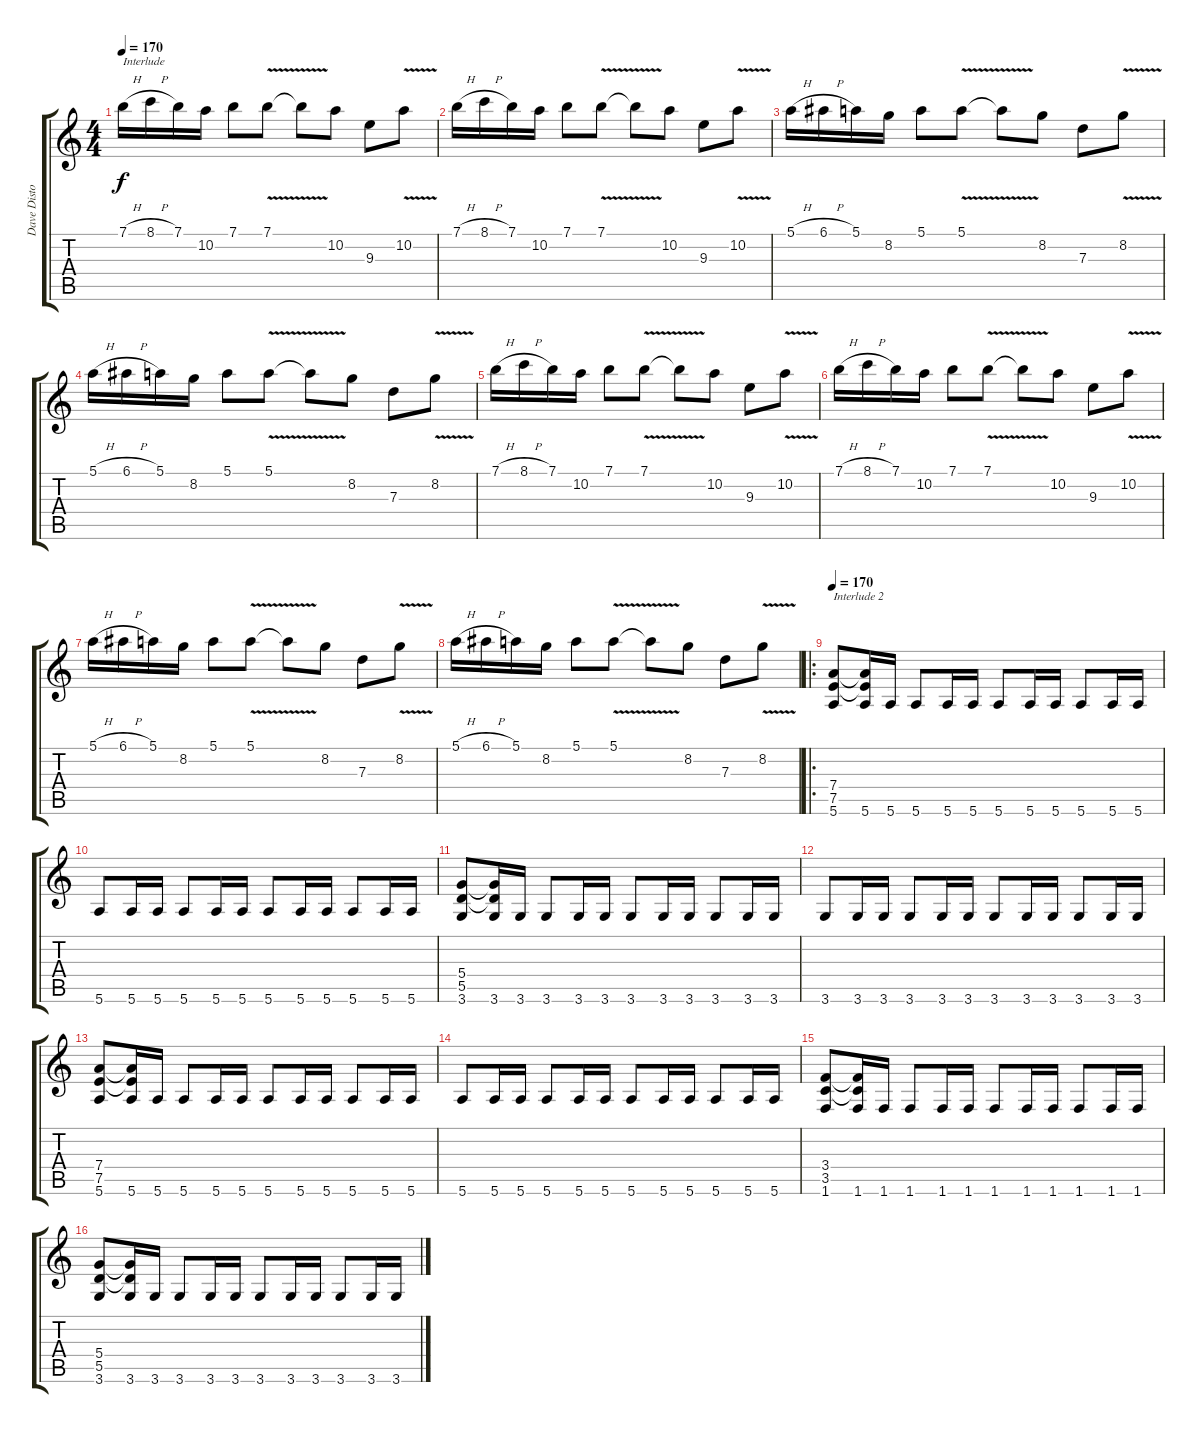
\track ("Dave Distortion" "Dave Disto") {instrument distortionguitar}
\staff {score tabs}
\tuning (E4 B3 G3 D3 A2 E2) {hide}
\ts (4 4)
\tempo 170
\clef g2
\ks c
7.1{h}.16{txt "Interlude" dy f volume 14} 8.1{h}.16 7.1.16 10.2.16 7.1.8 7.1{v}.8 7.1{t}.8 10.2.8 9.3.8 10.2{v}.8 |
7.1{h}.16 8.1{h}.16 7.1.16 10.2.16 7.1.8 7.1{v}.8 7.1{t}.8 10.2.8 9.3.8 10.2{v}.8 |
5.1{h}.16 6.1{h}.16 5.1.16 8.2.16 5.1.8 5.1{v}.8 5.1{t}.8 8.2.8 7.3.8 8.2{v}.8 |
5.1{h}.16 6.1{h}.16 5.1.16 8.2.16 5.1.8 5.1{v}.8 5.1{t}.8 8.2.8 7.3.8 8.2{v}.8 |
7.1{h}.16 8.1{h}.16 7.1.16 10.2.16 7.1.8 7.1{v}.8 7.1{t}.8 10.2.8 9.3.8 10.2{v}.8 |
7.1{h}.16 8.1{h}.16 7.1.16 10.2.16 7.1.8 7.1{v}.8 7.1{t}.8 10.2.8 9.3.8 10.2{v}.8 |
5.1{h}.16 6.1{h}.16 5.1.16 8.2.16 5.1.8 5.1{v}.8 5.1{t}.8 8.2.8 7.3.8 8.2{v}.8 |
5.1{h}.16 6.1{h}.16 5.1.16 8.2.16 5.1.8 5.1{v}.8 5.1{t}.8 8.2.8 7.3.8 8.2{v}.8 |
\ro
\tempo 170
(7.4 7.5 5.6).8{txt "Interlude 2" volume 12} (7.4{t} 7.5{t} 5.6).16 5.6.16 5.6.8 5.6.16 5.6.16 5.6.8 5.6.16 5.6.16 5.6.8 5.6.16 5.6.16 |
5.6.8 5.6.16 5.6.16 5.6.8 5.6.16 5.6.16 5.6.8 5.6.16 5.6.16 5.6.8 5.6.16 5.6.16 |
(5.4 5.5 3.6).8 (5.4{t} 5.5{t} 3.6).16 3.6.16 3.6.8 3.6.16 3.6.16 3.6.8 3.6.16 3.6.16 3.6.8 3.6.16 3.6.16 |
3.6.8 3.6.16 3.6.16 3.6.8 3.6.16 3.6.16 3.6.8 3.6.16 3.6.16 3.6.8 3.6.16 3.6.16 |
(7.4 7.5 5.6).8 (7.4{t} 7.5{t} 5.6).16 5.6.16 5.6.8 5.6.16 5.6.16 5.6.8 5.6.16 5.6.16 5.6.8 5.6.16 5.6.16 |
5.6.8 5.6.16 5.6.16 5.6.8 5.6.16 5.6.16 5.6.8 5.6.16 5.6.16 5.6.8 5.6.16 5.6.16 |
(3.4 3.5 1.6).8 (3.4{t} 3.5{t} 1.6).16 1.6.16 1.6.8 1.6.16 1.6.16 1.6.8 1.6.16 1.6.16 1.6.8 1.6.16 1.6.16 |
(5.4 5.5 3.6).8 (5.4{t} 5.5{t} 3.6).16 3.6.16 3.6.8 3.6.16 3.6.16 3.6.8 3.6.16 3.6.16 3.6.8 3.6.16 3.6.16
